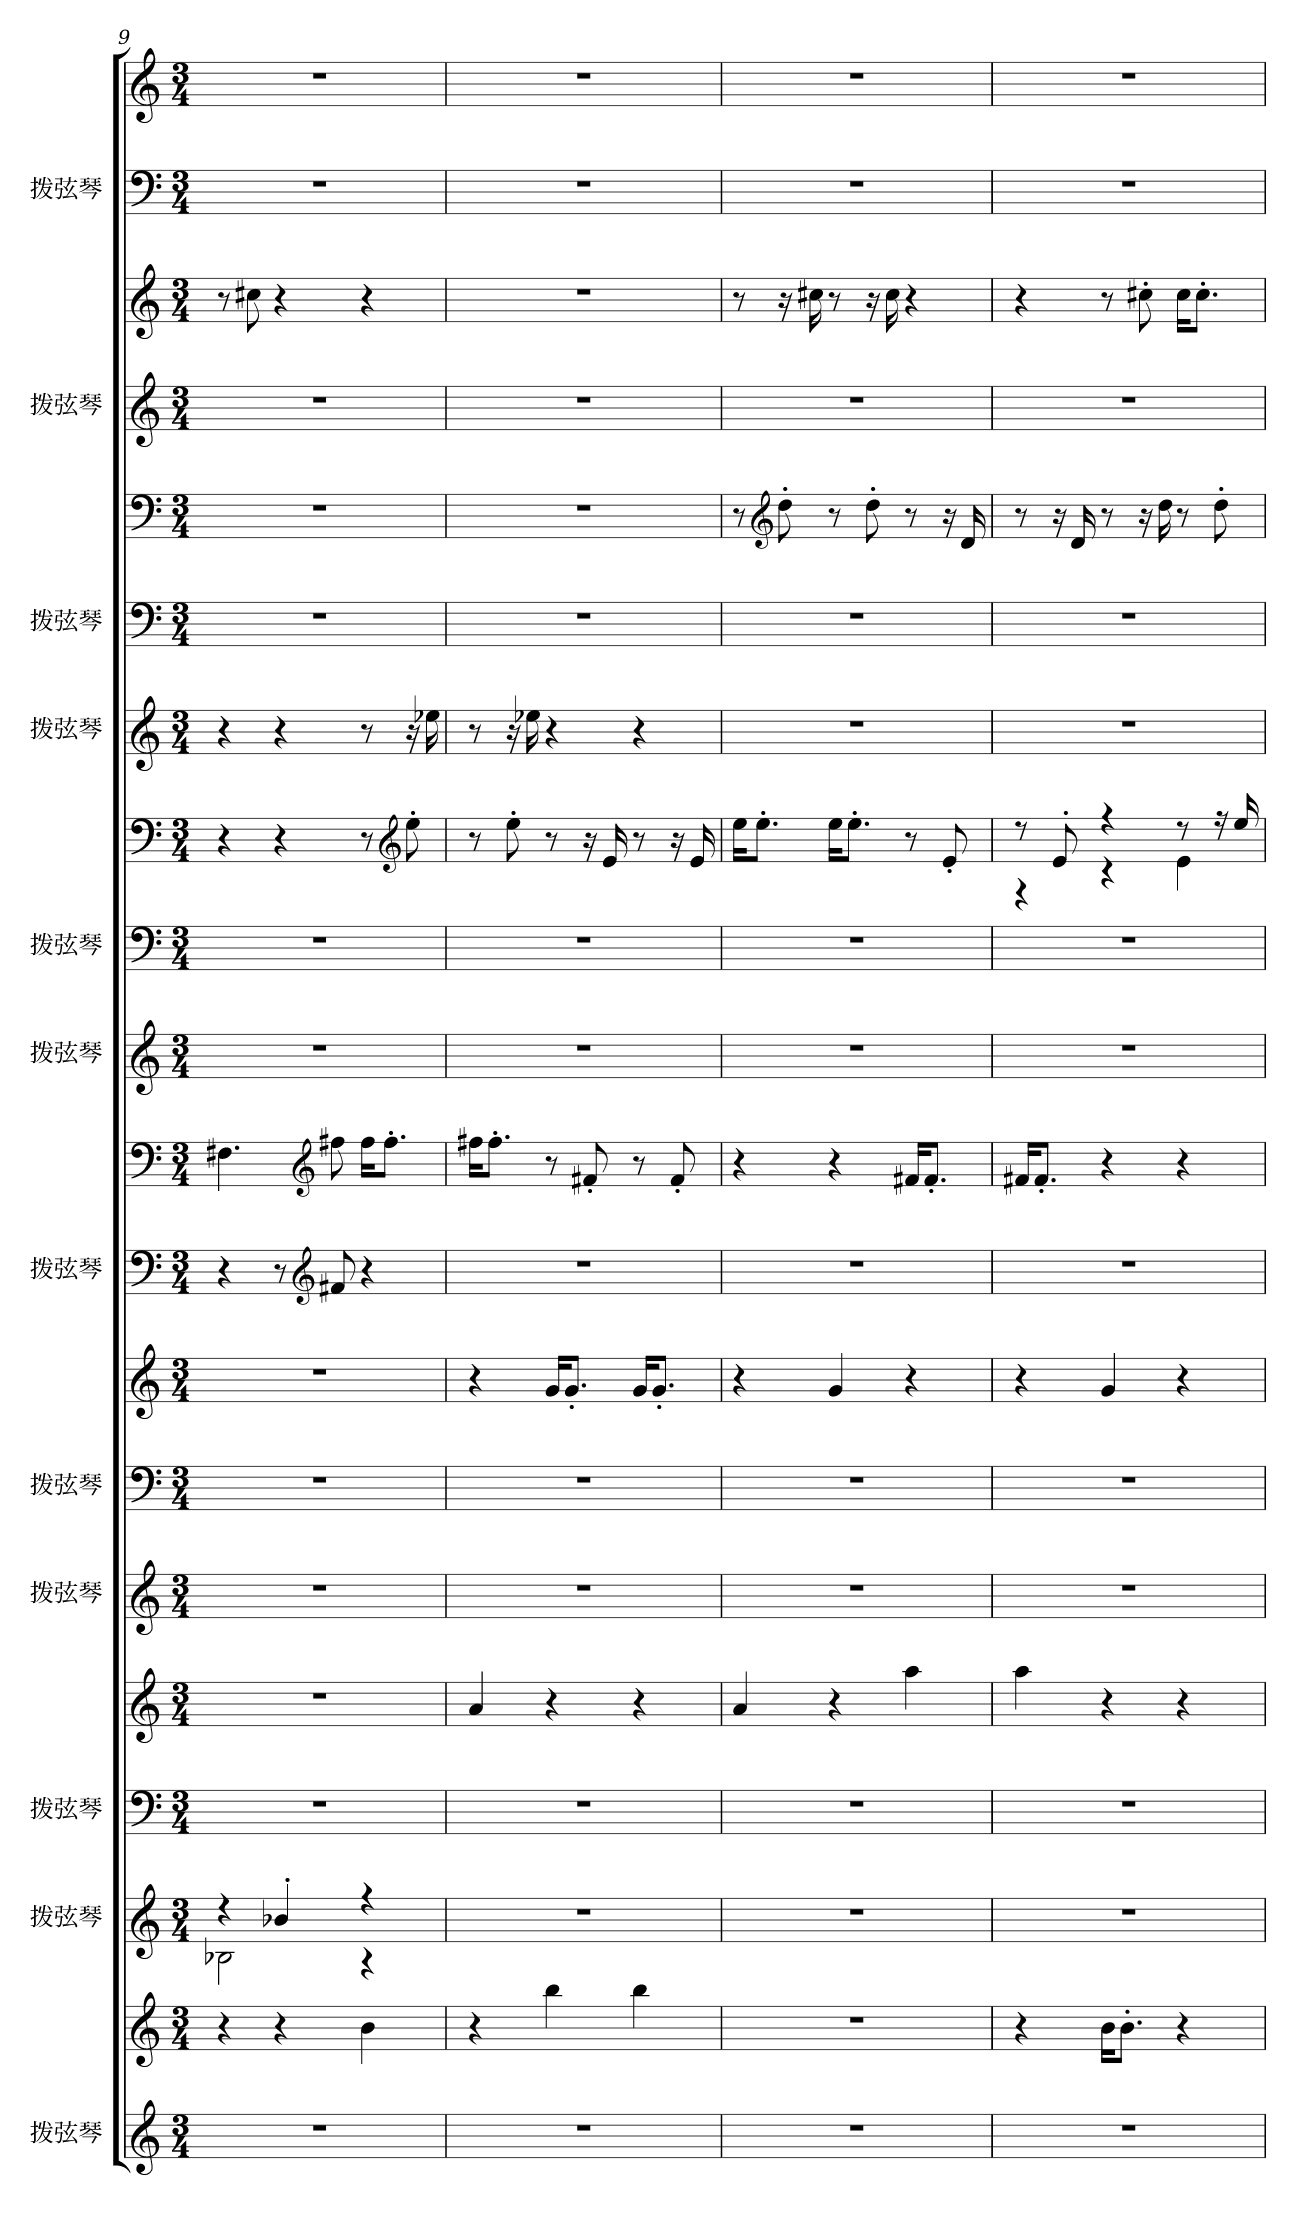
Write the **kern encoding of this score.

**kern	**kern	**kern	**kern	**kern	**kern	**kern	**kern	**kern	**kern	**kern	**kern	**kern	**kern	**kern	**kern	**kern	**kern	**kern	**kern
*part12	*part12	*part11	*part10	*part10	*part9	*part8	*part8	*part7	*part7	*part6	*part5	*part5	*part4	*part3	*part3	*part2	*part2	*part1	*part1
*staff20	*staff19	*staff18	*staff17	*staff16	*staff15	*staff14	*staff13	*staff12	*staff11	*staff10	*staff9	*staff8	*staff7	*staff6	*staff5	*staff4	*staff3	*staff2	*staff1
*I"拨弦琴	*	*I"拨弦琴	*I"拨弦琴	*	*I"拨弦琴	*I"拨弦琴	*	*I"拨弦琴	*	*I"拨弦琴	*I"拨弦琴	*	*I"拨弦琴	*I"拨弦琴	*	*I"拨弦琴	*	*I"拨弦琴	*
*clefG2	*clefG2	*clefG2	*clefF4	*clefG2	*clefG2	*clefF4	*clefG2	*clefF4	*clefF4	*clefG2	*clefF4	*clefF4	*clefG2	*clefF4	*clefF4	*clefG2	*clefG2	*clefF4	*clefG2
*k[]	*k[]	*k[]	*k[]	*k[]	*k[]	*k[]	*k[]	*k[]	*k[]	*k[]	*k[]	*k[]	*k[]	*k[]	*k[]	*k[]	*k[]	*k[]	*k[]
*M3/4	*M3/4	*M3/4	*M3/4	*M3/4	*M3/4	*M3/4	*M3/4	*M3/4	*M3/4	*M3/4	*M3/4	*M3/4	*M3/4	*M3/4	*M3/4	*M3/4	*M3/4	*M3/4	*M3/4
=9	=9	=9	=9	=9	=9	=9	=9	=9	=9	=9	=9	=9	=9	=9	=9	=9	=9	=9	=9
*	*	*^	*	*	*	*	*	*	*	*	*	*	*	*	*	*	*	*	*
2.r	4r	4r	2B-X\	2.r	2.r	2.r	2.r	2.r	4r	4.F#X\	2.r	2.r	4r	4r	2.r	2.r	2.r	8r	2.r	2.r
.	.	.	.	.	.	.	.	.	.	.	.	.	.	.	.	.	.	8cc#X\	.	.
.	4r	4b-X'/	.	.	.	.	.	.	8r	.	.	.	4r	4r	.	.	.	4r	.	.
*	*	*	*	*	*	*	*	*	*clefG2	*clefG2	*	*	*	*	*	*	*	*	*	*
.	.	.	.	.	.	.	.	.	8f#X/	8ff#X\	.	.	.	.	.	.	.	.	.	.
.	4b\	4r	4r	.	.	.	.	.	4r	16ff#\KL	.	.	8r	8r	.	.	.	4r	.	.
.	.	.	.	.	.	.	.	.	.	8.ff#'\J	.	.	.	.	.	.	.	.	.	.
*	*	*	*	*	*	*	*	*	*	*	*	*	*clefG2	*	*	*	*	*	*	*
.	.	.	.	.	.	.	.	.	.	.	.	.	8ee'\	16r	.	.	.	.	.	.
.	.	.	.	.	.	.	.	.	.	.	.	.	.	16ee-X\	.	.	.	.	.	.
*	*	*v	*v	*	*	*	*	*	*	*	*	*	*	*	*	*	*	*	*	*
=10	=10	=10	=10	=10	=10	=10	=10	=10	=10	=10	=10	=10	=10	=10	=10	=10	=10	=10	=10
2.r	4r	2.r	2.r	4a/	2.r	2.r	4r	2.r	16ff#X\KL	2.r	2.r	8r	8r	2.r	2.r	2.r	2.r	2.r	2.r
.	.	.	.	.	.	.	.	.	8.ff#'\J	.	.	.	.	.	.	.	.	.	.
.	.	.	.	.	.	.	.	.	.	.	.	8ee'\	16r	.	.	.	.	.	.
.	.	.	.	.	.	.	.	.	.	.	.	.	16ee-X\	.	.	.	.	.	.
.	4bb\	.	.	4r	.	.	16g/KL	.	8r	.	.	8r	4r	.	.	.	.	.	.
.	.	.	.	.	.	.	8.g'/J	.	.	.	.	.	.	.	.	.	.	.	.
.	.	.	.	.	.	.	.	.	8f#X'/	.	.	16r	.	.	.	.	.	.	.
.	.	.	.	.	.	.	.	.	.	.	.	16e/	.	.	.	.	.	.	.
.	4bb\	.	.	4r	.	.	16g/KL	.	8r	.	.	8r	4r	.	.	.	.	.	.
.	.	.	.	.	.	.	8.g'/J	.	.	.	.	.	.	.	.	.	.	.	.
.	.	.	.	.	.	.	.	.	8f#'/	.	.	16r	.	.	.	.	.	.	.
.	.	.	.	.	.	.	.	.	.	.	.	16e/	.	.	.	.	.	.	.
!!LO:PB:g=z
=11	=11	=11	=11	=11	=11	=11	=11	=11	=11	=11	=11	=11	=11	=11	=11	=11	=11	=11	=11
2.r	2.r	2.r	2.r	4a/	2.r	2.r	4r	2.r	4r	2.r	2.r	16ee\KL	2.r	2.r	8r	2.r	8r	2.r	2.r
.	.	.	.	.	.	.	.	.	.	.	.	8.ee'\J	.	.	.	.	.	.	.
*	*	*	*	*	*	*	*	*	*	*	*	*	*	*	*clefG2	*	*	*	*
.	.	.	.	.	.	.	.	.	.	.	.	.	.	.	8dd'\	.	16r	.	.
.	.	.	.	.	.	.	.	.	.	.	.	.	.	.	.	.	16cc#X\	.	.
.	.	.	.	4r	.	.	4g/	.	4r	.	.	16ee\KL	.	.	8r	.	8r	.	.
.	.	.	.	.	.	.	.	.	.	.	.	8.ee'\J	.	.	.	.	.	.	.
.	.	.	.	.	.	.	.	.	.	.	.	.	.	.	8dd'\	.	16r	.	.
.	.	.	.	.	.	.	.	.	.	.	.	.	.	.	.	.	16cc#\	.	.
.	.	.	.	4aa\	.	.	4r	.	16f#X/KL	.	.	8r	.	.	8r	.	4r	.	.
.	.	.	.	.	.	.	.	.	8.f#'/J	.	.	.	.	.	.	.	.	.	.
.	.	.	.	.	.	.	.	.	.	.	.	8e'/	.	.	16r	.	.	.	.
.	.	.	.	.	.	.	.	.	.	.	.	.	.	.	16d/	.	.	.	.
=12	=12	=12	=12	=12	=12	=12	=12	=12	=12	=12	=12	=12	=12	=12	=12	=12	=12	=12	=12
*	*	*	*	*	*	*	*	*	*	*	*	*^	*	*	*	*	*	*	*
2.r	4r	2.r	2.r	4aa\	2.r	2.r	4r	2.r	16f#X/KL	2.r	2.r	8r	4r	2.r	2.r	8r	2.r	4r	2.r	2.r
.	.	.	.	.	.	.	.	.	8.f#'/J	.	.	.	.	.	.	.	.	.	.	.
.	.	.	.	.	.	.	.	.	.	.	.	8e'/	.	.	.	16r	.	.	.	.
.	.	.	.	.	.	.	.	.	.	.	.	.	.	.	.	16d/	.	.	.	.
.	16b\KL	.	.	4r	.	.	4g/	.	4r	.	.	4r	4r	.	.	8r	.	8r	.	.
.	8.b'\J	.	.	.	.	.	.	.	.	.	.	.	.	.	.	.	.	.	.	.
.	.	.	.	.	.	.	.	.	.	.	.	.	.	.	.	16r	.	8cc#X'\	.	.
.	.	.	.	.	.	.	.	.	.	.	.	.	.	.	.	16dd\	.	.	.	.
.	4r	.	.	4r	.	.	4r	.	4r	.	.	8r	4e\	.	.	8r	.	16cc#\KL	.	.
.	.	.	.	.	.	.	.	.	.	.	.	.	.	.	.	.	.	8.cc#'\J	.	.
.	.	.	.	.	.	.	.	.	.	.	.	16r	.	.	.	8dd'\	.	.	.	.
.	.	.	.	.	.	.	.	.	.	.	.	16ee/	.	.	.	.	.	.	.	.
*	*	*	*	*	*	*	*	*	*	*	*	*v	*v	*	*	*	*	*	*	*
=	=	=	=	=	=	=	=	=	=	=	=	=	=	=	=	=	=	=	=
*-	*-	*-	*-	*-	*-	*-	*-	*-	*-	*-	*-	*-	*-	*-	*-	*-	*-	*-	*-
